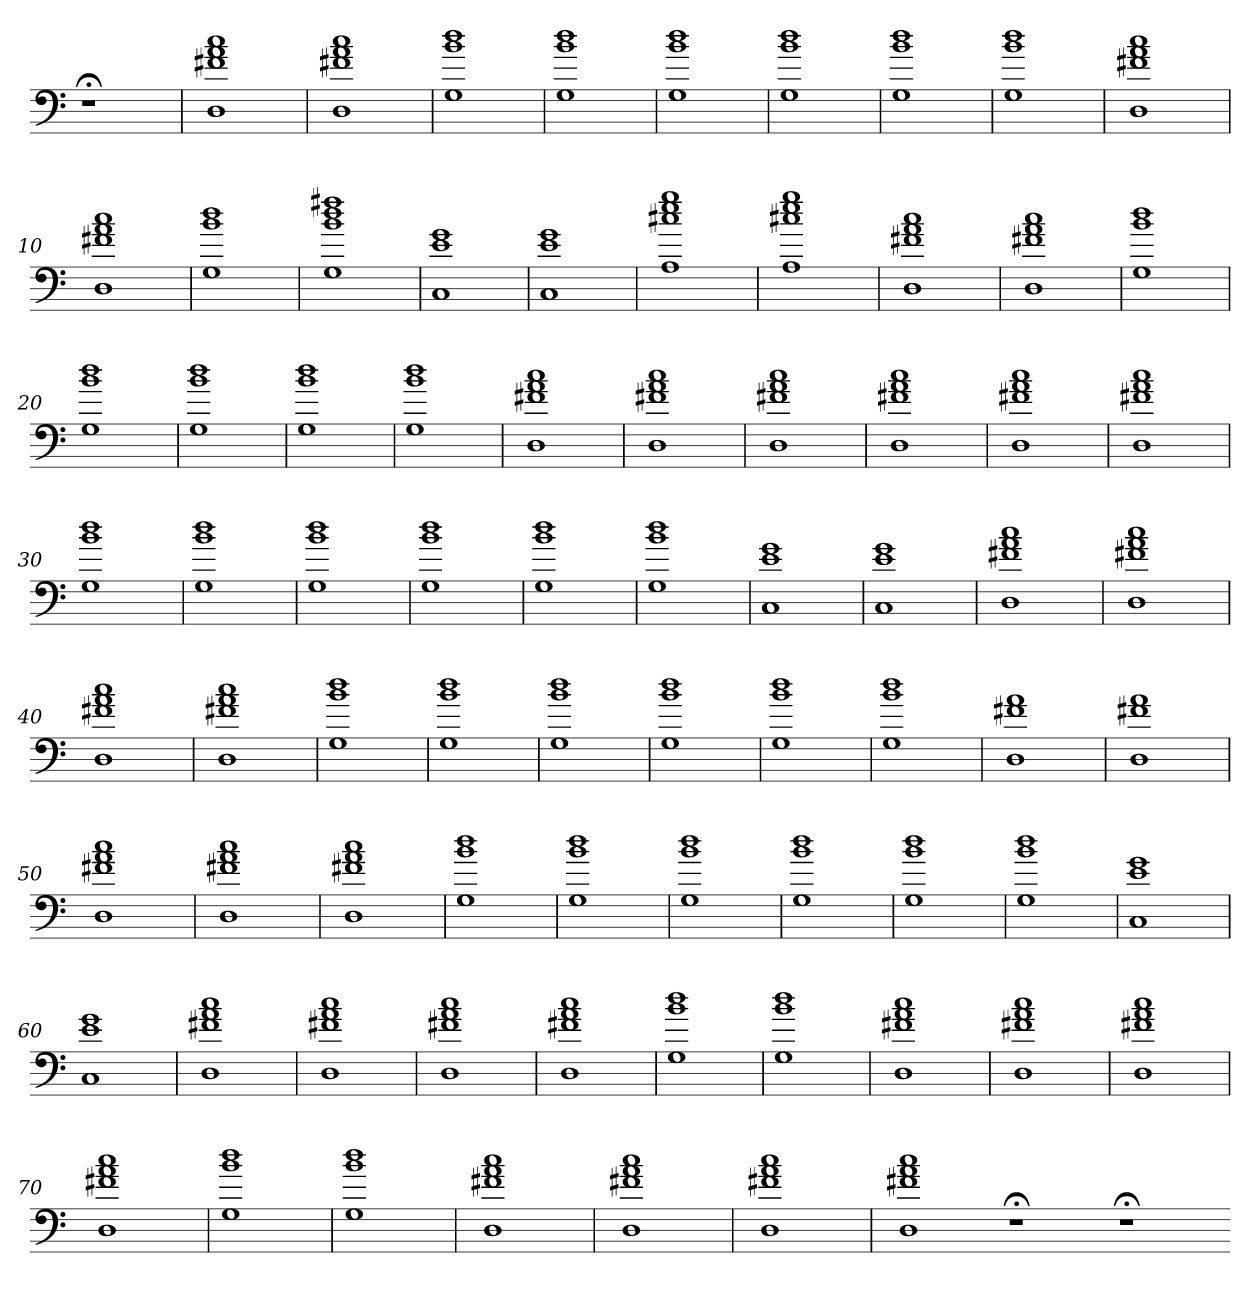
**kern
*part1
*staff1
=
1r;<
=1
1D 1f#X 1a 1cc
=2
1D 1f#X 1a 1cc
=3
1G 1b 1dd
=4
1G 1b 1dd
=5
1G 1b 1dd
=6
1G 1b 1dd
=7
1G 1b 1dd
=8
1G 1b 1dd
=9
1D 1f#X 1a 1cc
=10
1D 1f#X 1a 1cc
=11
1G 1b 1dd
=12
1G 1b 1dd 1ff#X
=13
1C 1e 1g
=14
1C 1e 1g
=15
1A 1cc#X 1ee 1gg
=16
1A 1cc#X 1ee 1gg
=17
1D 1f#X 1a 1cc
=18
1D 1f#X 1a 1cc
=19
1G 1b 1dd
=20
1G 1b 1dd
=21
1G 1b 1dd
=22
1G 1b 1dd
=23
1G 1b 1dd
=24
1D 1f#X 1a 1cc
=25
1D 1f#X 1a 1cc
=26
1D 1f#X 1a 1cc
=27
1D 1f#X 1a 1cc
=28
1D 1f#X 1a 1cc
=29
1D 1f#X 1a 1cc
=30
1G 1b 1dd
=31
1G 1b 1dd
=32
1G 1b 1dd
=33
1G 1b 1dd
=34
1G 1b 1dd
=35
1G 1b 1dd
=36
1C 1e 1g
=37
1C 1e 1g
=38
1D 1f#X 1a 1cc
=39
1D 1f#X 1a 1cc
=40
1D 1f#X 1a 1cc
=41
1D 1f#X 1a 1cc
=42
1G 1b 1dd
=43
1G 1b 1dd
=44
1G 1b 1dd
=45
1G 1b 1dd
=46
1G 1b 1dd
=47
1G 1b 1dd
=48
1D 1f#X 1a
=49
1D 1f#X 1a
=50
1D 1f#X 1a 1cc
=51
1D 1f#X 1a 1cc
=52
1D 1f#X 1a 1cc
=53
1G 1b 1dd
=54
1G 1b 1dd
=55
1G 1b 1dd
=56
1G 1b 1dd
=57
1G 1b 1dd
=58
1G 1b 1dd
=59
1C 1e 1g
=60
1C 1e 1g
=61
1D 1f#X 1a 1cc
=62
1D 1f#X 1a 1cc
=63
1D 1f#X 1a 1cc
=64
1D 1f#X 1a 1cc
=65
1G 1b 1dd
=66
1G 1b 1dd
=67
1D 1f#X 1a 1cc
=68
1D 1f#X 1a 1cc
=69
1D 1f#X 1a 1cc
=70
1D 1f#X 1a 1cc
=71
1G 1b 1dd
=72
1G 1b 1dd
=73
1D 1f#X 1a 1cc
=74
1D 1f#X 1a 1cc
=75
1D 1f#X 1a 1cc
=76
1D 1f#X 1a 1cc
1r;<
1r;<
=-
*-
